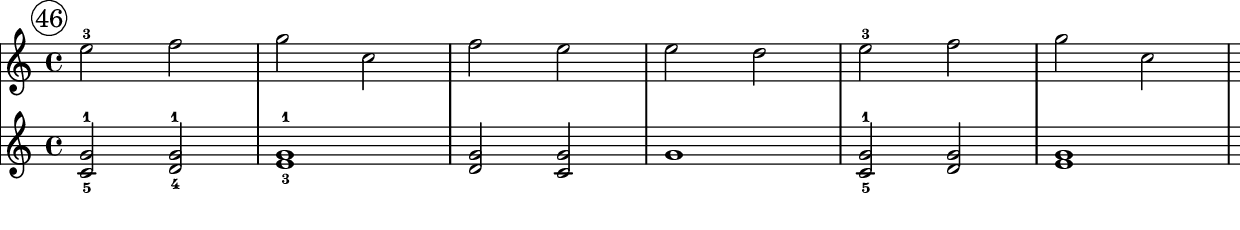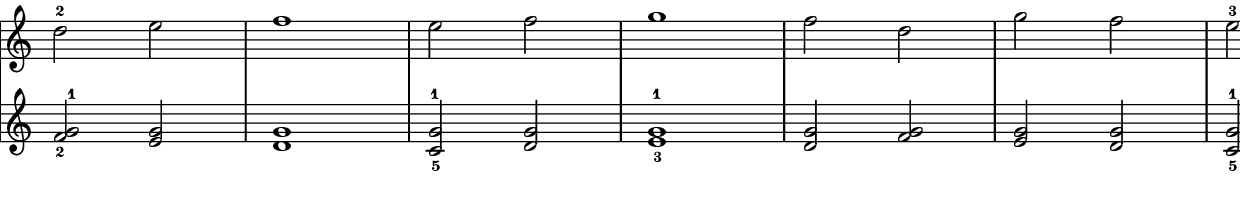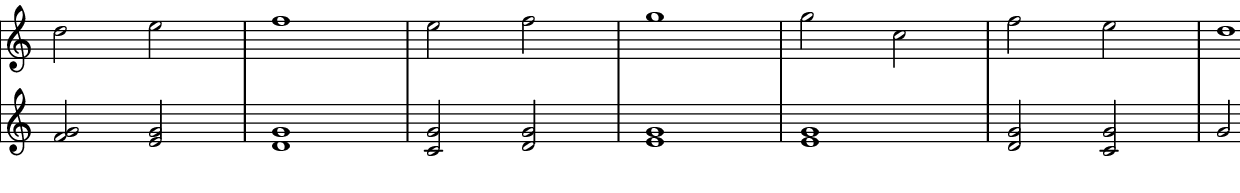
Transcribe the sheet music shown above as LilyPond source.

%% Generated by lilypond-book
%% Options: [indent=0\mm]
\include "lilypond-book-preamble.ly"


% ****************************************************************
% Start cut-&-pastable-section
% ****************************************************************



\paper {
  indent = 0\mm
}

\layout {
  
}





% ****************************************************************
% ly snippet:
% ****************************************************************
\sourcefileline 367

\include "italiano.ly" #(set-global-staff-size 17.82 ) 
destra = \relative do'' { \mark \markup { \circle 46 } \clef "treble" \time 4/4
mi2-3 fa sol do, fa mi mi re %\bar "|" \break
mi-3 fa sol do, mi re do1 \bar "||" \break

re2-2 mi fa1  mi2 fa sol1 fa2 re
sol fa mi-3 re do1 \bar "|" \break
re2 mi fa1 mi2 fa sol1 sol2 do, fa mi re1 do1 \bar "|." } 
sinistra = \relative do' { \override Fingering #'direction = #DOWN
<do-5 sol'-1>2 <re-4 sol-1> 
<mi-3 sol-1>1 <re sol>2 <do sol'>
sol'1 <do,-5 sol'-1>2 <re sol> <mi sol>1 sol2-1
<fa-2 sol-1>2 <mi-3 sol-1>1 

<fa-2 sol-1>2 <mi sol> 
<re sol>1 <do-5 sol'-1>2 
<re sol>  <mi-3 sol-1>1 
<re sol>2 <fa sol>
<mi sol> <re sol>

<do-5 sol'-1> <fa sol>
<mi sol>1 <fa sol>2  
<mi sol> <re sol>1 
<do sol'>2 <re sol>
<mi sol>1 <mi sol>1
<re sol>2 <do sol'> 
sol' <fa sol>  <mi sol>1
}
\paper {  #(set-paper-size "a4")  ragged-last = ##f }
\score { << \new PianoStaff << \new Staff << \new Voice = "one" { \destra } >> \new Staff << \clef "treble" \sinistra >> >> >>
\layout { indent = #0 line-width = #268 } }



% ****************************************************************
% end ly snippet
% ****************************************************************
